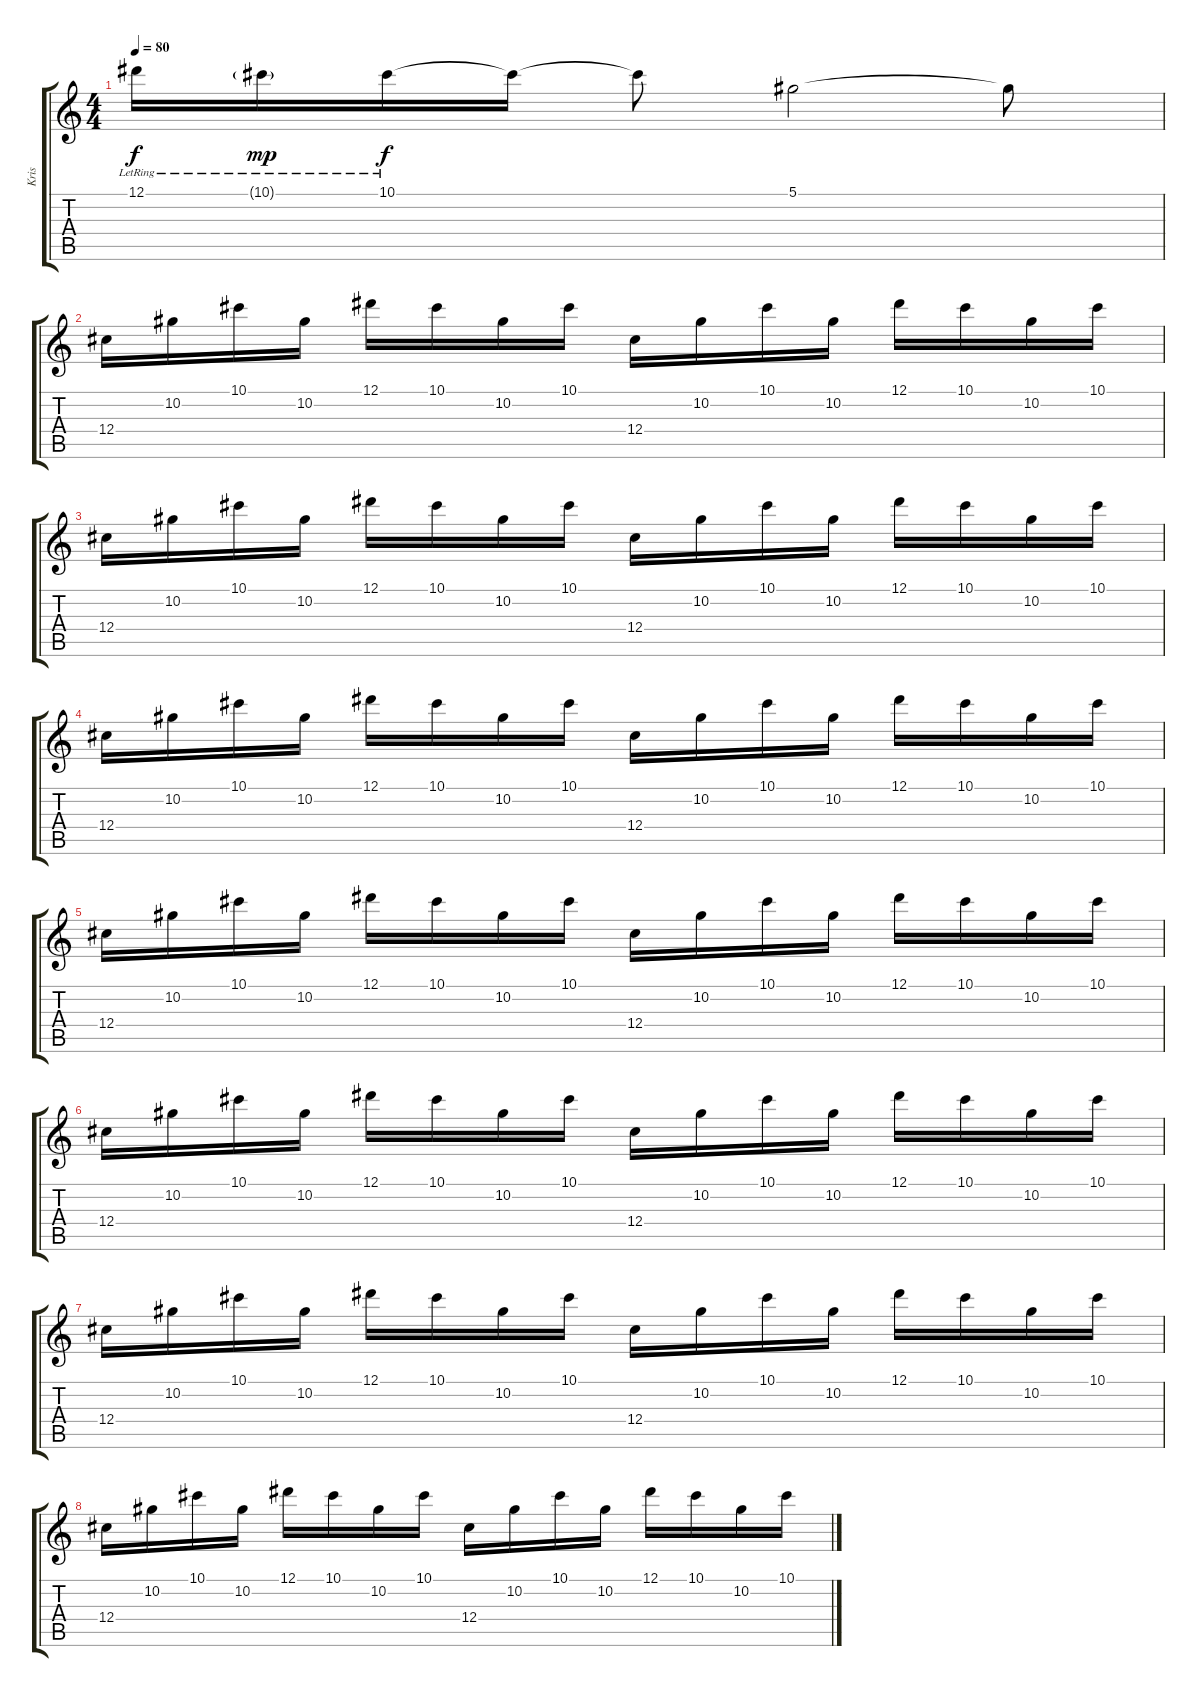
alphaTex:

\track ("Kris" "Kris") {instrument acousticguitarsteel}
\staff {score tabs}
\tuning (Eb4 Bb3 Gb3 Db3 Ab2 Db2) {hide}
\ts (4 4)
\tempo 80
\clef g2
\ks c
12.1{lr}.16{dy f} 10.1{g lr}.16{dy mp} 10.1{lr}.16{dy f} 10.1{t}.16 10.1{t}.8 5.1.2 5.1{t}.8 |
12.4.16{volume 16 instrument acousticguitarsteel} 10.2.16 10.1.16 10.2.16 12.1.16 10.1.16 10.2.16 10.1.16 12.4.16 10.2.16 10.1.16 10.2.16 12.1.16 10.1.16 10.2.16 10.1.16 |
12.4.16 10.2.16 10.1.16 10.2.16 12.1.16 10.1.16 10.2.16 10.1.16 12.4.16 10.2.16 10.1.16 10.2.16 12.1.16 10.1.16 10.2.16 10.1.16 |
12.4.16 10.2.16 10.1.16 10.2.16 12.1.16 10.1.16 10.2.16 10.1.16 12.4.16 10.2.16 10.1.16 10.2.16 12.1.16 10.1.16 10.2.16 10.1.16 |
12.4.16 10.2.16 10.1.16 10.2.16 12.1.16 10.1.16 10.2.16 10.1.16 12.4.16 10.2.16 10.1.16 10.2.16 12.1.16 10.1.16 10.2.16 10.1.16 |
12.4.16 10.2.16 10.1.16 10.2.16 12.1.16 10.1.16 10.2.16 10.1.16 12.4.16 10.2.16 10.1.16 10.2.16 12.1.16 10.1.16 10.2.16 10.1.16 |
12.4.16 10.2.16 10.1.16 10.2.16 12.1.16 10.1.16 10.2.16 10.1.16 12.4.16 10.2.16 10.1.16 10.2.16 12.1.16 10.1.16 10.2.16 10.1.16 |
12.4.16 10.2.16 10.1.16 10.2.16 12.1.16 10.1.16 10.2.16 10.1.16 12.4.16 10.2.16 10.1.16 10.2.16 12.1.16 10.1.16 10.2.16 10.1.16
